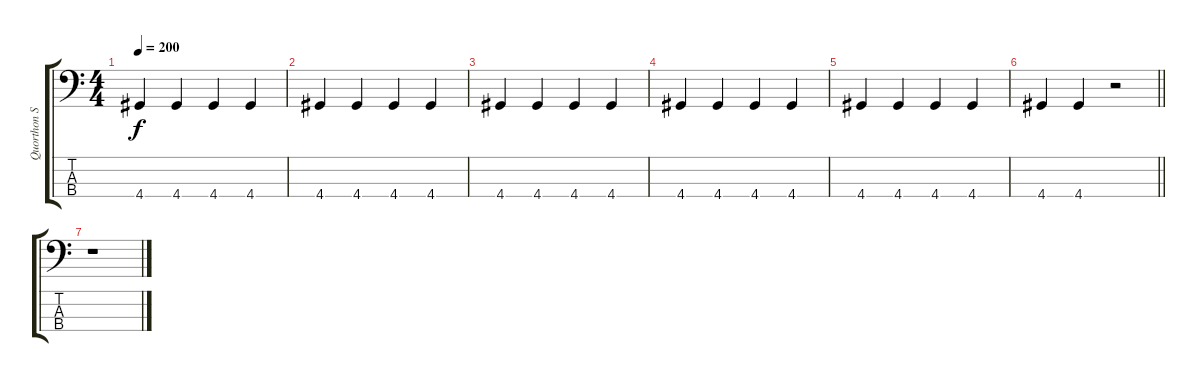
\track ("Quorthon Seth" "Quorthon S") {instrument electricbasspick}
\staff {score tabs}
\tuning (G2 D2 A1 E1) {hide}
\ts (4 4)
\tempo 200
\clef f4
\ks c
4.4.4{dy f} 4.4.4 4.4.4 4.4.4 |
4.4.4 4.4.4 4.4.4 4.4.4 |
4.4.4 4.4.4 4.4.4 4.4.4 |
4.4.4 4.4.4 4.4.4 4.4.4 |
4.4.4 4.4.4 4.4.4 4.4.4 |
\barLineRight lightlight
4.4.4 4.4.4 r.2 |
r.1
